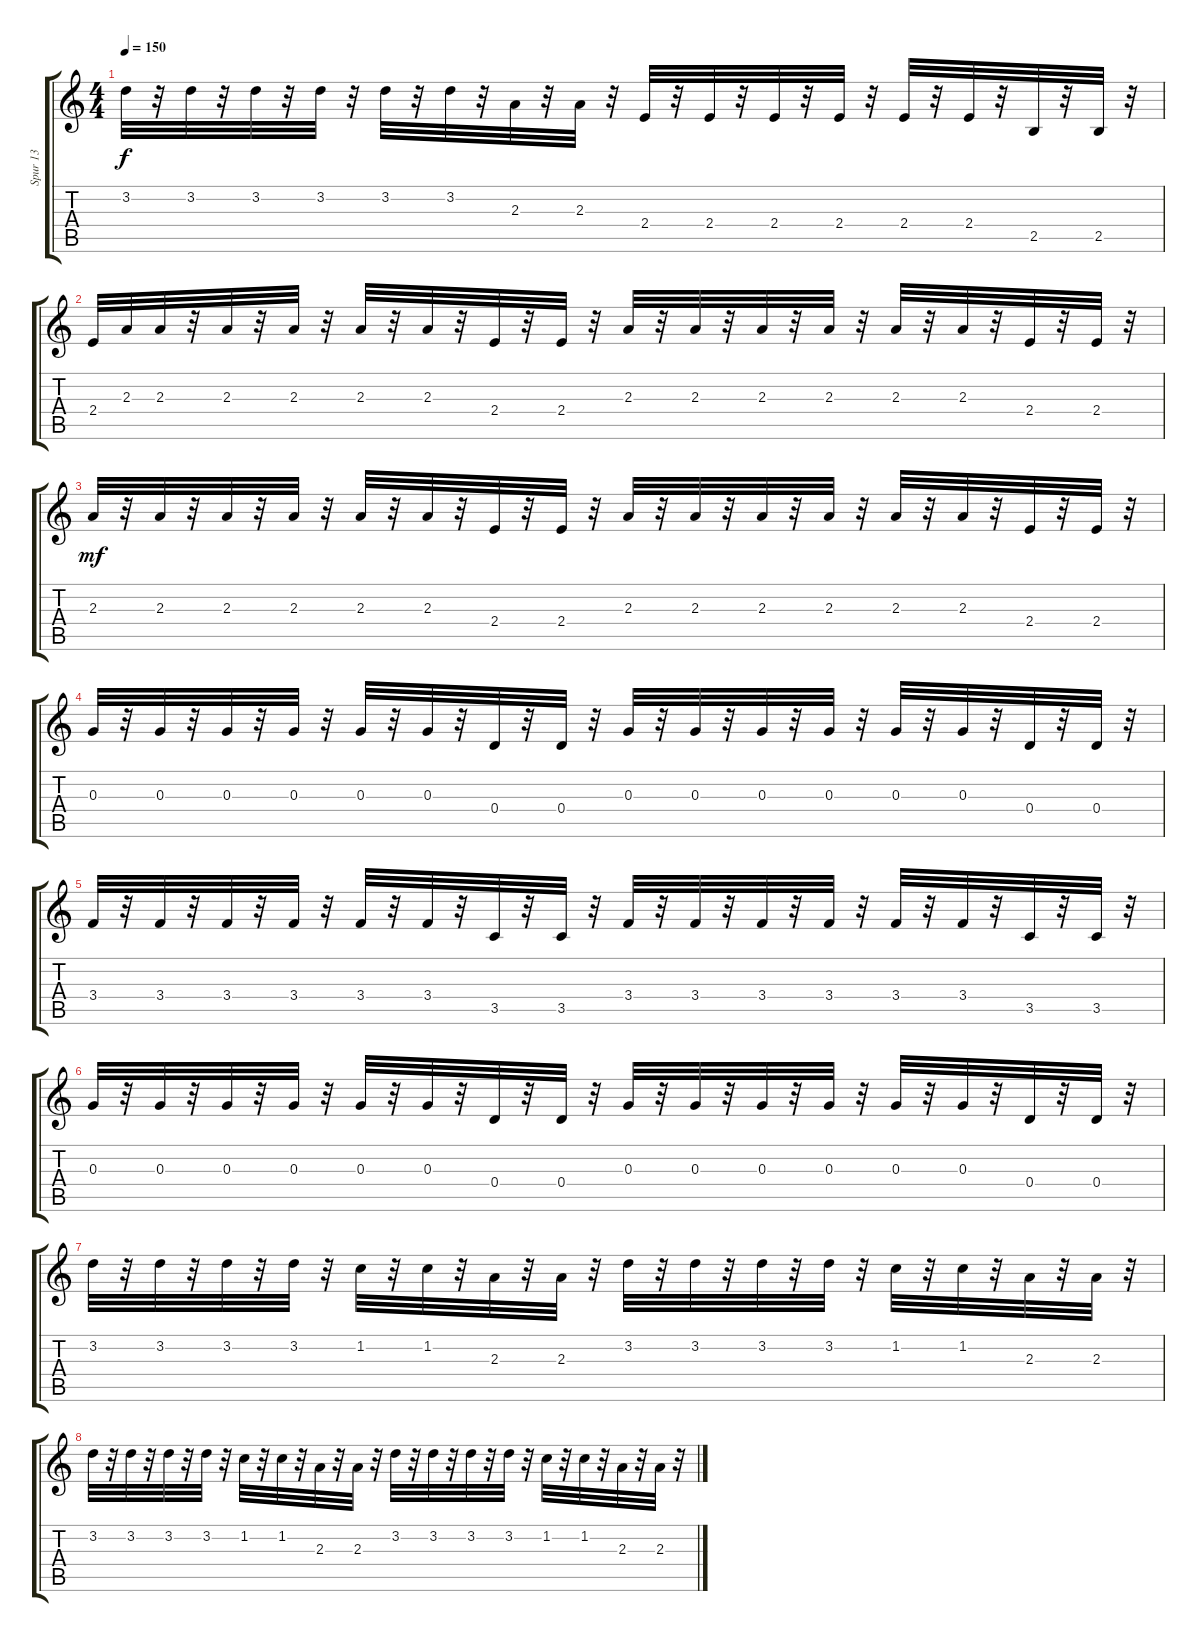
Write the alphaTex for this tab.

\track ("Spur 13" "Spur 13") {instrument synthbass1}
\staff {score tabs}
\tuning (E4 B3 G3 D3 A2 E2) {hide}
\ts (4 4)
\tempo 150
\clef g2
\ks c
3.2.32{dy f} r.32 3.2.32 r.32 3.2.32 r.32 3.2.32 r.32 3.2.32 r.32 3.2.32 r.32 2.3.32 r.32 2.3.32 r.32 2.4.32 r.32 2.4.32 r.32 2.4.32 r.32 2.4.32 r.32 2.4.32 r.32 2.4.32 r.32 2.5.32 r.32 2.5.32 r.32 |
2.4.32 2.3.32 2.3.32 r.32 2.3.32 r.32 2.3.32 r.32 2.3.32 r.32 2.3.32 r.32 2.4.32 r.32 2.4.32 r.32 2.3.32 r.32 2.3.32 r.32 2.3.32 r.32 2.3.32 r.32 2.3.32 r.32 2.3.32 r.32 2.4.32 r.32 2.4.32 r.32 |
2.3.32{dy mf} r.32 2.3.32 r.32 2.3.32 r.32 2.3.32 r.32 2.3.32 r.32 2.3.32 r.32 2.4.32 r.32 2.4.32 r.32 2.3.32 r.32 2.3.32 r.32 2.3.32 r.32 2.3.32 r.32 2.3.32 r.32 2.3.32 r.32 2.4.32 r.32 2.4.32 r.32 |
0.3.32 r.32 0.3.32 r.32 0.3.32 r.32 0.3.32 r.32 0.3.32 r.32 0.3.32 r.32 0.4.32 r.32 0.4.32 r.32 0.3.32 r.32 0.3.32 r.32 0.3.32 r.32 0.3.32 r.32 0.3.32 r.32 0.3.32 r.32 0.4.32 r.32 0.4.32 r.32 |
3.4.32 r.32 3.4.32 r.32 3.4.32 r.32 3.4.32 r.32 3.4.32 r.32 3.4.32 r.32 3.5.32 r.32 3.5.32 r.32 3.4.32 r.32 3.4.32 r.32 3.4.32 r.32 3.4.32 r.32 3.4.32 r.32 3.4.32 r.32 3.5.32 r.32 3.5.32 r.32 |
0.3.32 r.32 0.3.32 r.32 0.3.32 r.32 0.3.32 r.32 0.3.32 r.32 0.3.32 r.32 0.4.32 r.32 0.4.32 r.32 0.3.32 r.32 0.3.32 r.32 0.3.32 r.32 0.3.32 r.32 0.3.32 r.32 0.3.32 r.32 0.4.32 r.32 0.4.32 r.32 |
3.2.32 r.32 3.2.32 r.32 3.2.32 r.32 3.2.32 r.32 1.2.32 r.32 1.2.32 r.32 2.3.32 r.32 2.3.32 r.32 3.2.32 r.32 3.2.32 r.32 3.2.32 r.32 3.2.32 r.32 1.2.32 r.32 1.2.32 r.32 2.3.32 r.32 2.3.32 r.32 |
3.2.32 r.32 3.2.32 r.32 3.2.32 r.32 3.2.32 r.32 1.2.32 r.32 1.2.32 r.32 2.3.32 r.32 2.3.32 r.32 3.2.32 r.32 3.2.32 r.32 3.2.32 r.32 3.2.32 r.32 1.2.32 r.32 1.2.32 r.32 2.3.32 r.32 2.3.32 r.32
